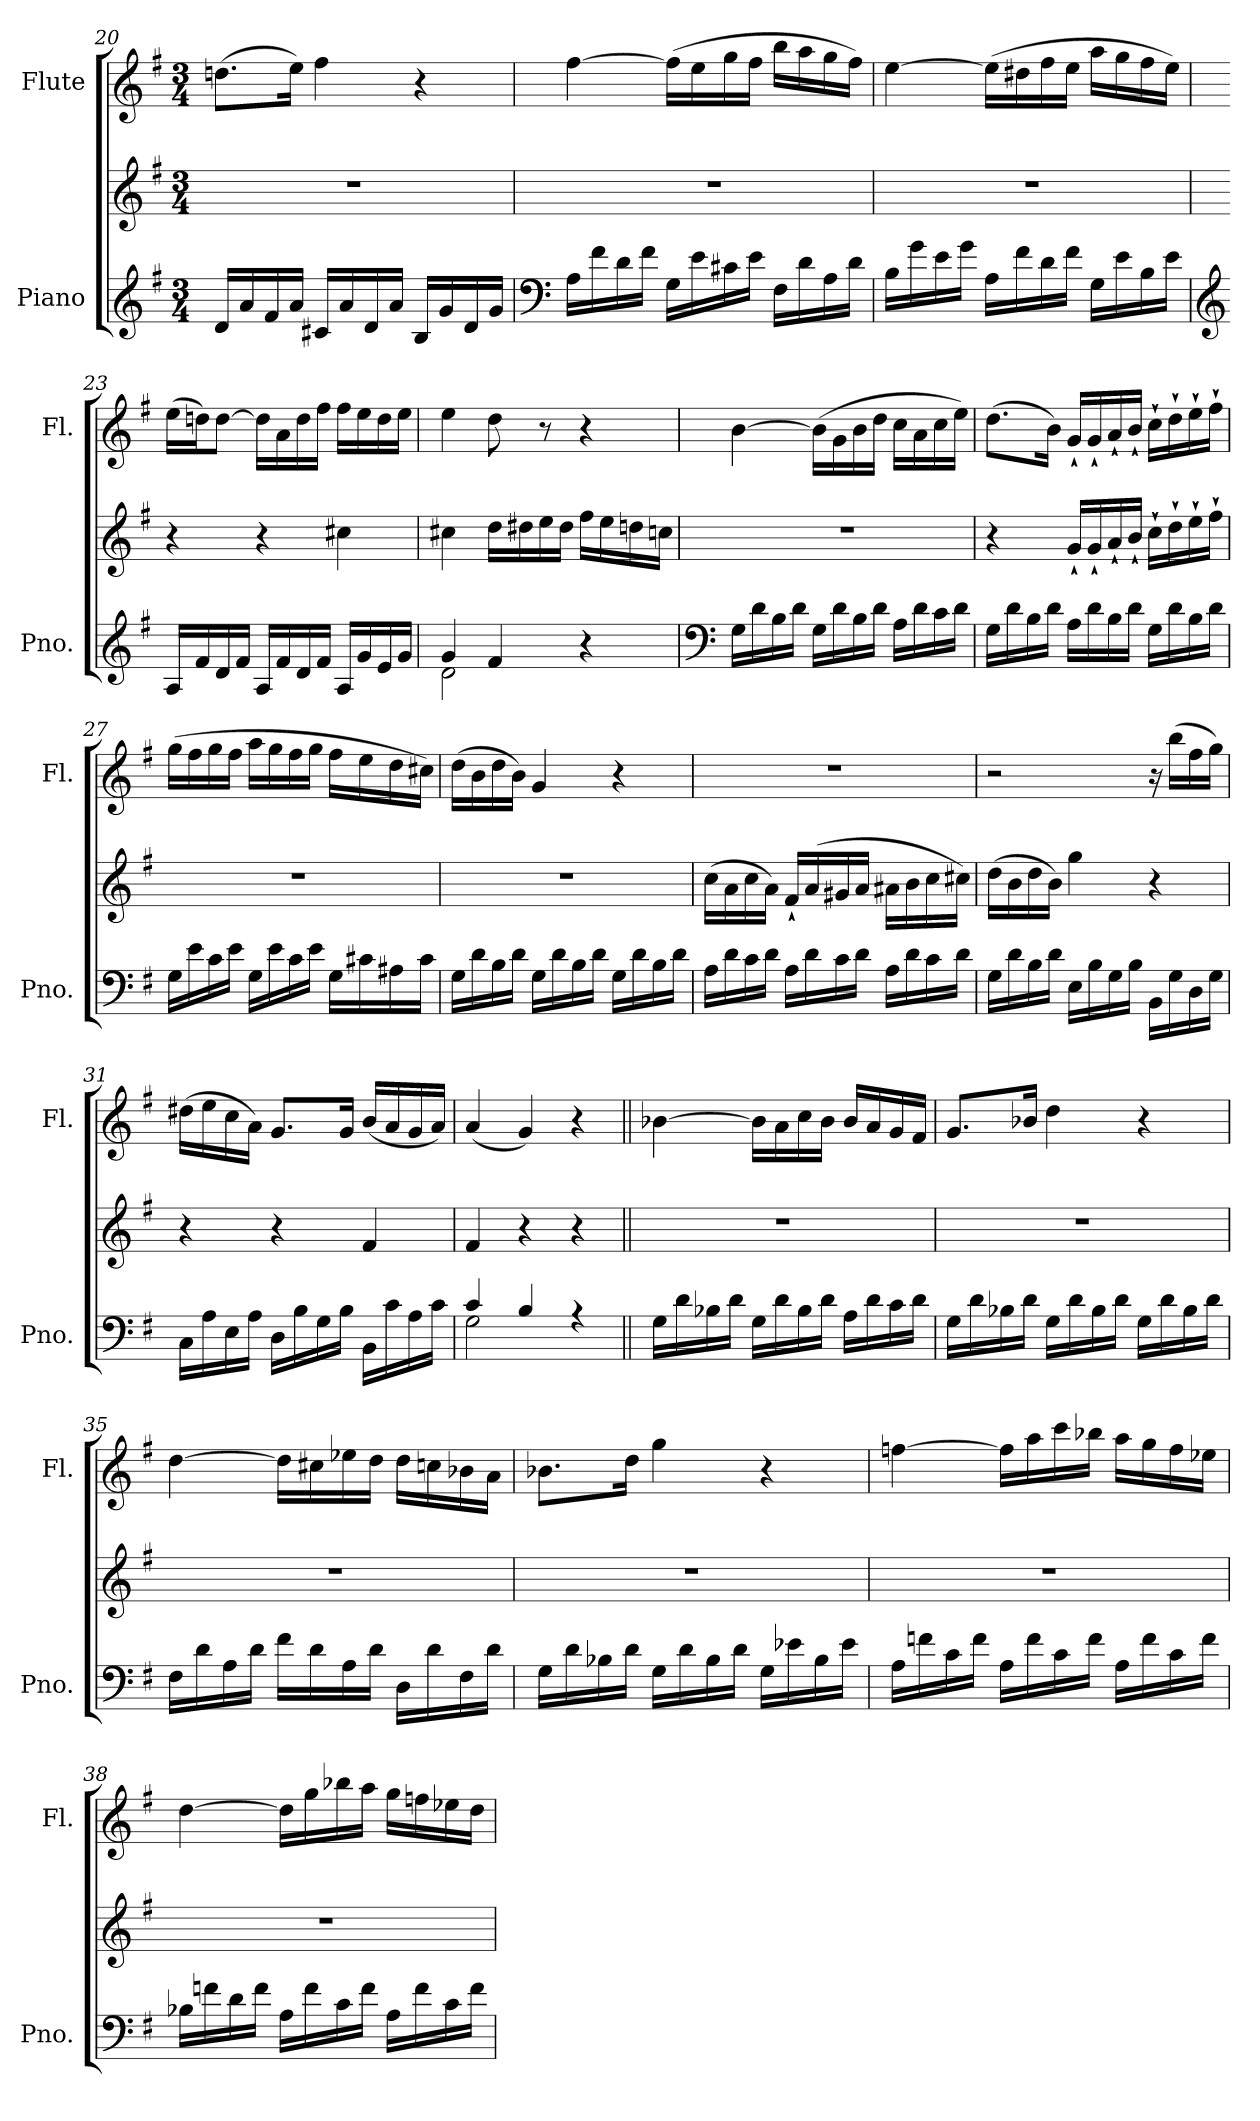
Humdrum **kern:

**kern	**kern	**kern
*part2	*part2	*part1
*staff3	*staff2	*staff1
*I"Piano	*	*I"Flute
*I'Pno.	*	*I'Fl.
*clefG2	*clefG2	*clefG2
*k[f#]	*k[f#]	*k[f#]
*M3/4	*M3/4	*M3/4
=20	=20	=20
16d/LL	2.r	(>8.ddn\L
16a/	.	.
16f#/	.	.
16a/JJ	.	16ee\Jk)
16c#X/LL	.	4ff#\
16a/	.	.
16d/	.	.
16a/JJ	.	.
16B/LL	.	4r
16g/	.	.
16d/	.	.
16g/JJ	.	.
=21	=21	=21
*clefF4	*	*
16A\LL	2.r	[4ff#\
16f#\	.	.
16d\	.	.
16f#\JJ	.	.
16G\LL	.	(>16ff#\LL]
16e\	.	16ee\
16c#X\	.	16gg\
16e\JJ	.	16ff#\JJ
16F#\LL	.	16bb\LL
16d\	.	16aa\
16A\	.	16gg\
16d\JJ	.	16ff#\JJ)
!!LO:PB:g=z
=22	=22	=22
16B\LL	2.r	[4ee\
16g\	.	.
16e\	.	.
16g\JJ	.	.
16A\LL	.	(>16ee\LL]
16f#\	.	16dd#X\
16d\	.	16ff#\
16f#\JJ	.	16ee\JJ
16G\LL	.	16aa\LL
16e\	.	16gg\
16B\	.	16ff#\
16e\JJ	.	16ee\JJ)
=23	=23	=23
*clefG2	*	*
*	*	*^
16A/LL	4r	4rffyy	(<16ee\LL
16f#/	.	.	16ddn\J)
16d/	.	.	[8dd\J
16f#/JJ	.	.	.
16A/LL	4r	4rffyy	16dd\LL]
16f#/	.	.	16a\
16d/	.	.	16dd\
16f#/JJ	.	.	16ff#\JJ
16A/LL	4cc#X\	16ff#\LL	4ryy
16g/	.	16ee\	.
16e/	.	16dd\	.
16g/JJ	.	16ee\JJ	.
*	*	*v	*v
=24	=24	=24
*^	*	*
4g/	2d\	4cc#X\	4ee\
4f#/	.	16dd\LL	8dd\
.	.	16dd#X\	.
.	.	16ee\	8r
.	.	16dd#\JJ	.
4r	4ryy	16ff#\LL	4r
.	.	16ee\	.
.	.	16ddn\	.
.	.	16ccn\JJ	.
*v	*v	*	*
=25	=25	=25
*clefF4	*	*
16G\LL	2.r	[4b\
16d\	.	.
16B\	.	.
16d\JJ	.	.
16G\LL	.	(>16b\LL]
16d\	.	16g\
16B\	.	16b\
16d\JJ	.	16dd\JJ
16A\LL	.	16cc\LL
16d\	.	16a\
16c\	.	16cc\
16d\JJ	.	16ee\JJ)
!!LO:LB:g=z
=26	=26	=26
16G\LL	4r	(>8.dd\L
16d\	.	.
16B\	.	.
16d\JJ	.	16b\Jk)
16A\LL	16g`/LL	16g`/LL
16d\	16g`/	16g`/
16B\	16a`/	16a`/
16d\JJ	16b`/JJ	16b`/JJ
16G\LL	16cc`\LL	16cc`\LL
16d\	16dd`\	16dd`\
16B\	16ee`\	16ee`\
16d\JJ	16ff#`\JJ	16ff#`\JJ
=27	=27	=27
16G\LL	2.r	(>16gg\LL
16e\	.	16ff#\
16c\	.	16gg\
16e\JJ	.	16ff#\JJ
16G\LL	.	16aa\LL
16e\	.	16gg\
16c\	.	16ff#\
16e\JJ	.	16gg\JJ
16G\LL	.	16ff#\LL
16c#X\	.	16ee\
16A#X\	.	16dd\
16c#\JJ	.	16cc#X\JJ)
=28	=28	=28
16G\LL	2.r	(>16dd\LL
16d\	.	16b\
16B\	.	16dd\
16d\JJ	.	16b\JJ)
16G\LL	.	4g/
16d\	.	.
16B\	.	.
16d\JJ	.	.
16G\LL	.	4r
16d\	.	.
16B\	.	.
16d\JJ	.	.
=29	=29	=29
16A\LL	(>16cc\LL	2.r
16d\	16a\	.
16c\	16cc\	.
16d\JJ	16a\JJ)	.
16A\LL	16f#`/LL	.
16d\	(>16a/	.
16c\	16g#X/	.
16d\JJ	16a/JJ	.
16A\LL	16a#X\LL	.
16d\	16b\	.
16c\	16cc\	.
16d\JJ	16cc#X\JJ)	.
!!LO:LB:g=z
=30	=30	=30
16G\LL	(>16dd\LL	2r
16d\	16b\	.
16B\	16dd\	.
16d\JJ	16b\JJ)	.
16E\LL	4gg\	.
16B\	.	.
16G\	.	.
16B\JJ	.	.
16BB\LL	4r	16r
16G\	.	(>16bb\LL
16D\	.	16ff#\
16G\JJ	.	16gg\JJ)
=31	=31	=31
*	*	*^
16C\LL	4r	4rffyy	(<16dd#X\LL
16A\	.	.	16ee\
16E\	.	.	16cc\
16A\JJ	.	.	16a\JJ)
16D\LL	4r	8.g/L	2ryy
16B\	.	.	.
16G\	.	.	.
16B\JJ	.	16g/Jk	.
16BB\LL	4f#/	(<16b/LL	.
16c\	.	16a/	.
16A\	.	16g/	.
16c\JJ	.	16a/JJ)	.
*	*	*v	*v
=32	=32	=32
*^	*	*
4c/	2G\	4f#/	(<4a/
4B/	.	4r	4g/)
4ryy	4rA	4r	4r
*v	*v	*	*
=33||	=33||	=33||
16G\LL	2.r	[4b-X\
16d\	.	.
16B-X\	.	.
16d\JJ	.	.
16G\LL	.	16b-\LL]
16d\	.	16a\
16B-\	.	16cc\
16d\JJ	.	16b-\JJ
16A\LL	.	16b-/LL
16d\	.	16a/
16c\	.	16g/
16d\JJ	.	16f#/JJ
=34	=34	=34
16G\LL	2.r	8.g/L
16d\	.	.
16B-X\	.	.
16d\JJ	.	16b-X/Jk
16G\LL	.	4dd\
16d\	.	.
16B-\	.	.
16d\JJ	.	.
16G\LL	.	4r
16d\	.	.
16B-\	.	.
16d\JJ	.	.
!!LO:LB:g=z
=35	=35	=35
16F#\LL	2.r	[4dd\
16d\	.	.
16A\	.	.
16d\JJ	.	.
16f#\LL	.	16dd\LL]
16d\	.	16cc#X\
16A\	.	16ee-X\
16d\JJ	.	16dd\JJ
16D\LL	.	16dd\LL
16d\	.	16ccn\
16F#\	.	16b-X\
16d\JJ	.	16a\JJ
=36	=36	=36
16G\LL	2.r	8.b-X\L
16d\	.	.
16B-X\	.	.
16d\JJ	.	16dd\Jk
16G\LL	.	4gg\
16d\	.	.
16B-\	.	.
16d\JJ	.	.
16G\LL	.	4r
16e-X\	.	.
16B-\	.	.
16e-\JJ	.	.
=37	=37	=37
16A\LL	2.r	[4ffn\
16fn\	.	.
16c\	.	.
16f\JJ	.	.
16A\LL	.	16ff\LL]
16f\	.	16aa\
16c\	.	16ccc\
16f\JJ	.	16bb-X\JJ
16A\LL	.	16aa\LL
16f\	.	16gg\
16c\	.	16ff\
16f\JJ	.	16ee-X\JJ
!!LO:LB:g=z
=38	=38	=38
16B-X\LL	2.r	[4dd\
16fn\	.	.
16d\	.	.
16f\JJ	.	.
16A\LL	.	16dd\LL]
16f\	.	16gg\
16c\	.	16bb-X\
16f\JJ	.	16aa\JJ
16A\LL	.	16gg\LL
16f\	.	16ffn\
16c\	.	16ee-X\
16f\JJ	.	16dd\JJ
=	=	=
*-	*-	*-
